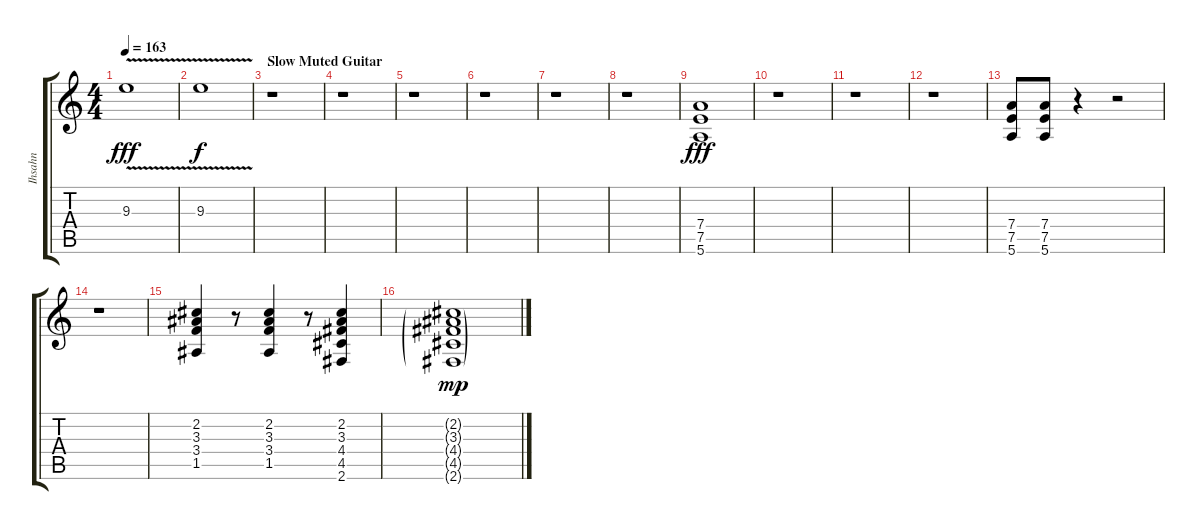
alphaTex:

\track ("Ihsahn" "Ihsahn") {instrument distortionguitar}
\staff {score tabs}
\tuning (E4 B3 G3 D3 A2 E2) {hide}
\ts (4 4)
\tempo 163
\clef g2
\ks c
9.3{v}.1{dy fff} |
9.3{v}.1{dy f} |
\section ("" "Slow Muted Guitar")
r.1 |
r.1 |
r.1 |
r.1 |
r.1 |
r.1 |
(7.4 7.5 5.6).1{dy fff} |
r.1 |
r.1 |
r.1 |
(7.4 7.5 5.6).8 (7.4 7.5 5.6).8 r.4 r.2 |
r.1 |
(2.2 3.3 3.4 1.5).4 r.8 (2.2 3.3 3.4 1.5).4 r.8 (2.2 3.3 4.4 4.5 2.6).4 |
(2.2{g} 3.3{g} 4.4{g} 4.5{g} 2.6{g}).1{dy mp}
